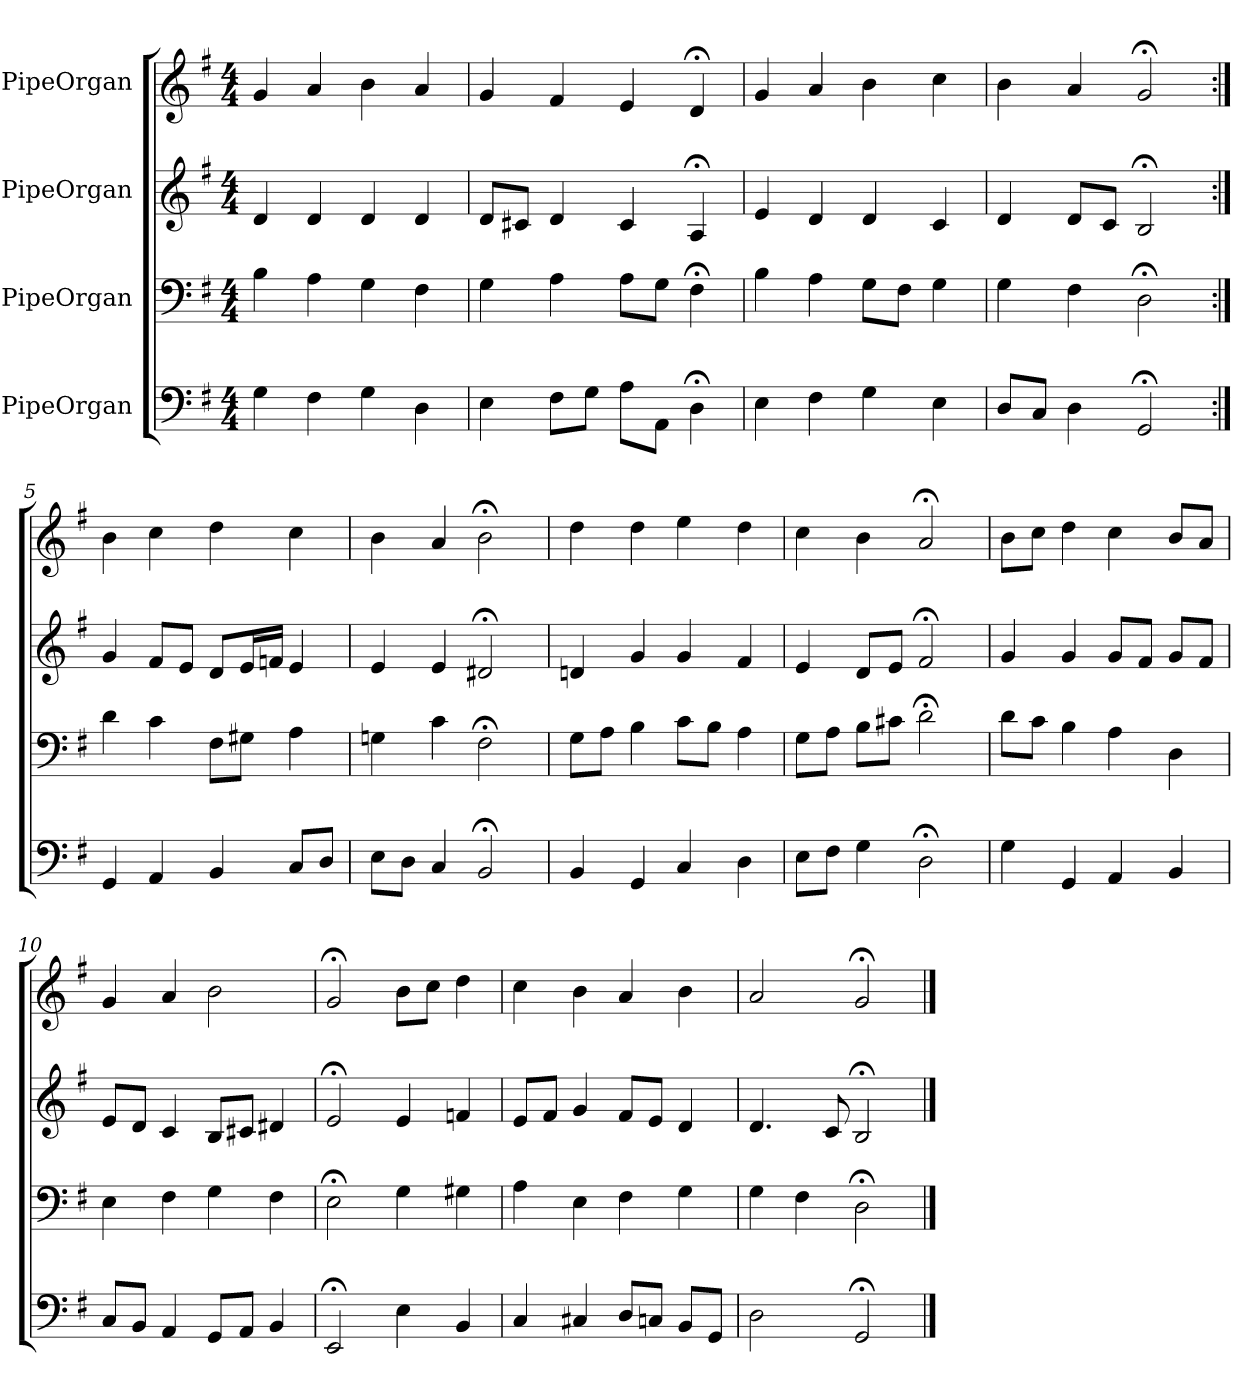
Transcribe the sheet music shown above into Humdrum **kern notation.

**kern	**kern	**kern	**kern
*part4	*part3	*part2	*part1
*staff4	*staff3	*staff2	*staff1
*I"PipeOrgan	*I"PipeOrgan	*I"PipeOrgan	*I"PipeOrgan
*clefF4	*clefF4	*clefG2	*clefG2
*k[f#]	*k[f#]	*k[f#]	*k[f#]
*G:	*G:	*G:	*G:
*M4/4	*M4/4	*M4/4	*M4/4
=	=	=	=
4G	4B	4d	4g
4F#	4A	4d	4a
4G	4G	4d	4b
4D	4F#	4d	4a
=2	=2	=2	=2
4E	4G	8d/L	4g
.	.	8c#X/J	.
8F#\L	4A	4d	4f#
8G\J	.	.	.
8A\L	8A\L	4c#	4e
8AA\J	8G\J	.	.
4D;<	4F#;<	4A;<	4d;<
=3	=3	=3	=3
4E	4B	4e	4g
4F#	4A	4d	4a
4G	8G\L	4d	4b
.	8F#\J	.	.
4E	4G	4c	4cc
=4	=4	=4	=4
8D/L	4G	4d	4b
8C/J	.	.	.
4D	4F#	8d/L	4a
.	.	8c/J	.
2GG;<	2D;<	2B;<	2g;<
=5:|!	=5:|!	=5:|!	=5:|!
4GG	4d	4g	4b
4AA	4c	8f#/L	4cc
.	.	8e/J	.
4BB	8F#\L	8d/L	4dd
.	8G#X\J	16e/L	.
.	.	16fn/JJ	.
8C/L	4A	4e	4cc
8D/J	.	.	.
=6	=6	=6	=6
8E\L	4Gn	4e	4b
8D\J	.	.	.
4C	4c	4e	4a
2BB;<	2F#;<	2d#X;<	2b;<
=7	=7	=7	=7
4BB	8G\L	4dn	4dd
.	8A\J	.	.
4GG	4B	4g	4dd
4C	8c\L	4g	4ee
.	8B\J	.	.
4D	4A	4f#	4dd
=8	=8	=8	=8
8E\L	8G\L	4e	4cc
8F#\J	8A\J	.	.
4G	8B\L	8d/L	4b
.	8c#X\J	8e/J	.
2D;<	2d;<	2f#;<	2a;<
=9	=9	=9	=9
4G	8d\L	4g	8b\L
.	8c\J	.	8cc\J
4GG	4B	4g	4dd
4AA	4A	8g/L	4cc
.	.	8f#/J	.
4BB	4D	8g/L	8b/L
.	.	8f#/J	8a/J
=10	=10	=10	=10
8C/L	4E	8e/L	4g
8BB/J	.	8d/J	.
4AA	4F#	4c	4a
8GG/L	4G	8B/L	2b
8AA/J	.	8c#X/J	.
4BB	4F#	4d#X	.
=11	=11	=11	=11
2EE;<	2E;<	2e;<	2g;<
4E	4G	4e	8b\L
.	.	.	8cc\J
4BB	4G#X	4fn	4dd
=12	=12	=12	=12
4C	4A	8e/L	4cc
.	.	8f#/J	.
4C#X	4E	4g	4b
8D/L	4F#	8f#/L	4a
8Cn/J	.	8e/J	.
8BB/L	4G	4d	4b
8GG/J	.	.	.
=13	=13	=13	=13
2D	4G	4.d	2a
.	4F#	.	.
.	.	8c	.
2GG;<	2D;<	2B;<	2g;<
==	==	==	==
*-	*-	*-	*-
